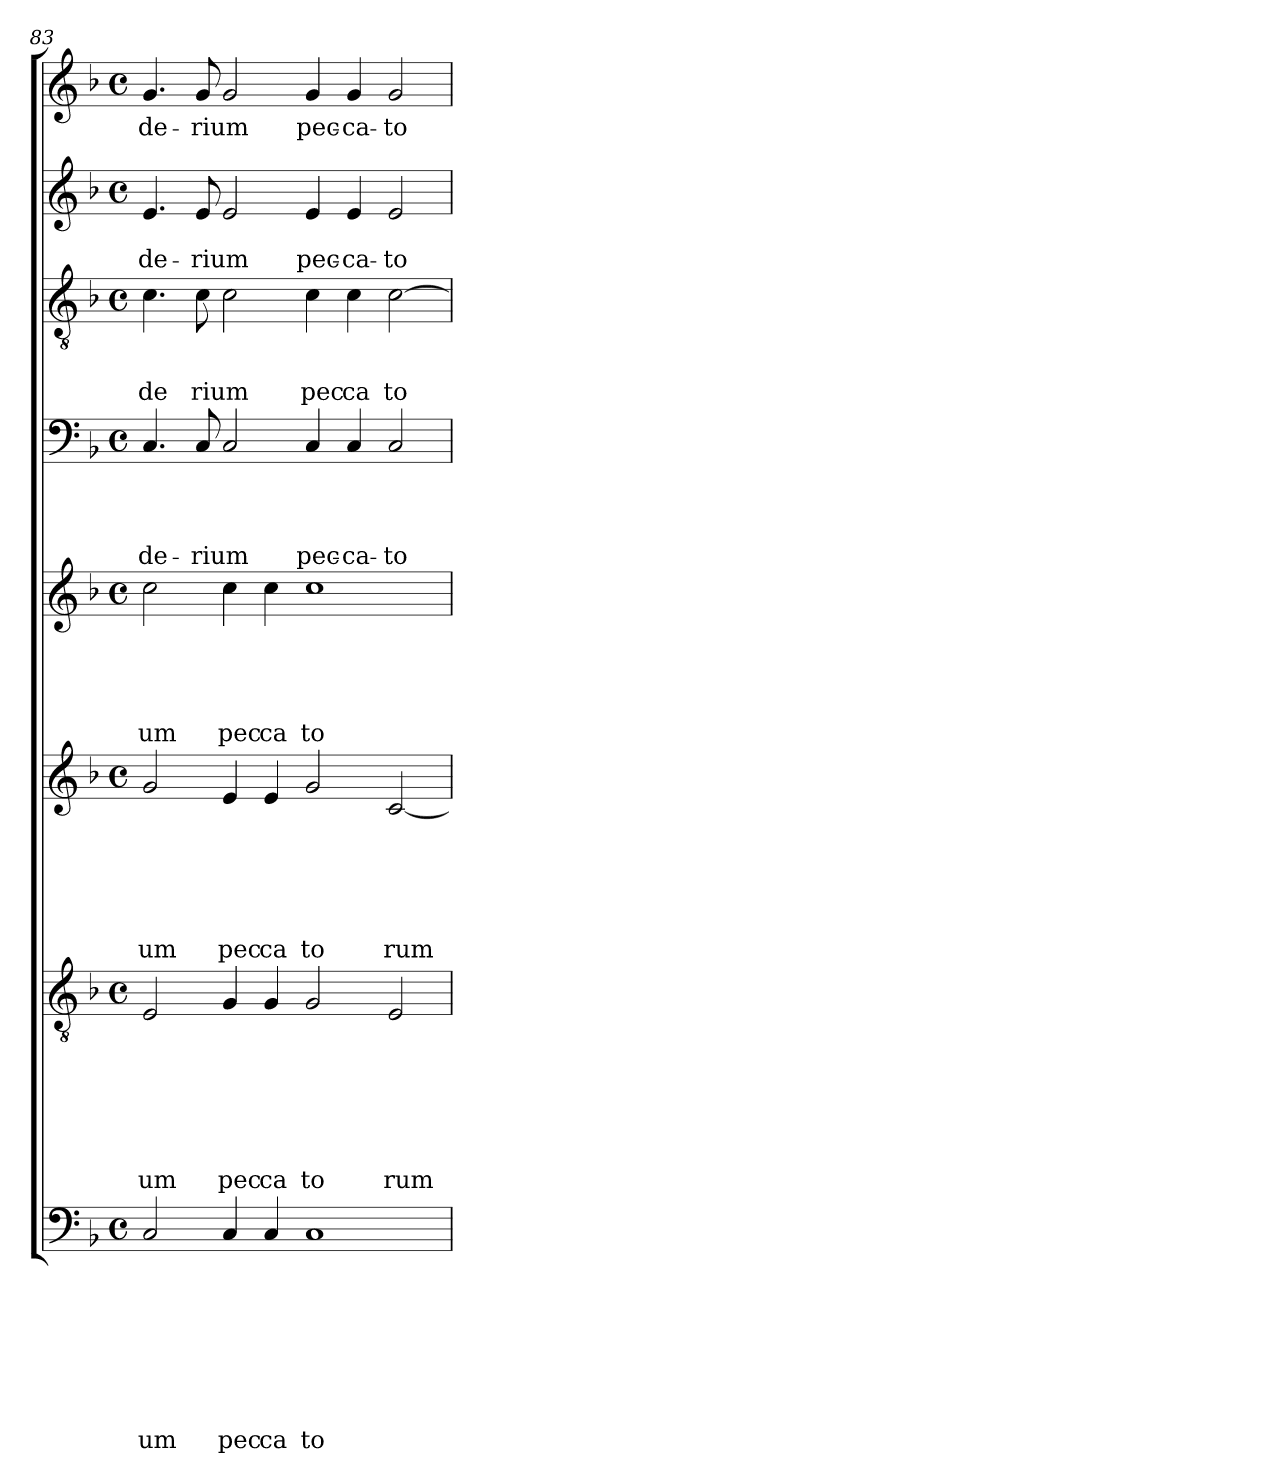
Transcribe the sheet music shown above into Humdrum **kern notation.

**kern	**text	**text	**text	**text	**text	**text	**text	**text	**kern	**text	**text	**text	**text	**text	**text	**text	**kern	**text	**text	**text	**text	**text	**text	**kern	**text	**text	**text	**text	**text	**kern	**text	**text	**text	**text	**kern	**text	**text	**text	**kern	**text	**text	**kern	**text
*part8	*part8	*part8	*part8	*part8	*part8	*part8	*part8	*part8	*part7	*part7	*part7	*part7	*part7	*part7	*part7	*part7	*part6	*part6	*part6	*part6	*part6	*part6	*part6	*part5	*part5	*part5	*part5	*part5	*part5	*part4	*part4	*part4	*part4	*part4	*part3	*part3	*part3	*part3	*part2	*part2	*part2	*part1	*part1
*staff8	*staff8	*staff8	*staff8	*staff8	*staff8	*staff8	*staff8	*staff8	*staff7	*staff7	*staff7	*staff7	*staff7	*staff7	*staff7	*staff7	*staff6	*staff6	*staff6	*staff6	*staff6	*staff6	*staff6	*staff5	*staff5	*staff5	*staff5	*staff5	*staff5	*staff4	*staff4	*staff4	*staff4	*staff4	*staff3	*staff3	*staff3	*staff3	*staff2	*staff2	*staff2	*staff1	*staff1
*clefF4	*	*	*	*	*	*	*	*	*clefGv2	*	*	*	*	*	*	*	*clefG2	*	*	*	*	*	*	*clefG2	*	*	*	*	*	*clefF4	*	*	*	*	*clefGv2	*	*	*	*clefG2	*	*	*clefG2	*
*k[b-]	*	*	*	*	*	*	*	*	*k[b-]	*	*	*	*	*	*	*	*k[b-]	*	*	*	*	*	*	*k[b-]	*	*	*	*	*	*k[b-]	*	*	*	*	*k[b-]	*	*	*	*k[b-]	*	*	*k[b-]	*
*F:	*	*	*	*	*	*	*	*	*F:	*	*	*	*	*	*	*	*F:	*	*	*	*	*	*	*F:	*	*	*	*	*	*F:	*	*	*	*	*F:	*	*	*	*F:	*	*	*F:	*
*M4/4	*	*	*	*	*	*	*	*	*M4/4	*	*	*	*	*	*	*	*M4/4	*	*	*	*	*	*	*M4/4	*	*	*	*	*	*M4/4	*	*	*	*	*M4/4	*	*	*	*M4/4	*	*	*M4/4	*
*met(c)	*	*	*	*	*	*	*	*	*met(c)	*	*	*	*	*	*	*	*met(c)	*	*	*	*	*	*	*met(c)	*	*	*	*	*	*met(c)	*	*	*	*	*met(c)	*	*	*	*met(c)	*	*	*met(c)	*
=83	=83	=83	=83	=83	=83	=83	=83	=83	=83	=83	=83	=83	=83	=83	=83	=83	=83	=83	=83	=83	=83	=83	=83	=83	=83	=83	=83	=83	=83	=83	=83	=83	=83	=83	=83	=83	=83	=83	=83	=83	=83	=83	=83
!	!	!	!	!	!	!	!	!LO:LY:b	!	!	!	!	!	!	!	!LO:LY:b	!	!	!	!	!	!	!LO:LY:b	!	!	!	!	!	!LO:LY:b	!	!	!	!	!LO:LY:b	!	!	!	!LO:LY:b	!	!	!LO:LY:b	!	!LO:LY:b
2C/	.	.	.	.	.	.	.	um	2E/	.	.	.	.	.	.	um	2g/	.	.	.	.	.	um	2cc\	.	.	.	.	um	4.C/	.	.	.	-de-	4.c\	.	.	de	4.e/	.	-de-	4.g/	-de-
!	!	!	!	!	!	!	!	!	!	!	!	!	!	!	!	!	!	!	!	!	!	!	!	!	!	!	!	!	!	!	!	!	!	!LO:LY:b	!	!	!	!LO:LY:b	!	!	!LO:LY:b	!	!LO:LY:b
.	.	.	.	.	.	.	.	.	.	.	.	.	.	.	.	.	.	.	.	.	.	.	.	.	.	.	.	.	.	8C/	.	.	.	-rium	8c\	.	.	rium	8e/	.	-rium	8g/	-rium
!	!	!	!	!	!	!	!	!LO:LY:b	!	!	!	!	!	!	!	!LO:LY:b	!	!	!	!	!	!	!LO:LY:b	!	!	!	!	!	!LO:LY:b	!	!	!	!	!	!	!	!	!	!	!	!	!	!
4C/	.	.	.	.	.	.	.	pec	4G/	.	.	.	.	.	.	pec	4e/	.	.	.	.	.	pec	4cc\	.	.	.	.	pec	2C/	.	.	.	.	2c\	.	.	.	2e/	.	.	2g/	.
!	!	!	!	!	!	!	!	!LO:LY:b	!	!	!	!	!	!	!	!LO:LY:b	!	!	!	!	!	!	!LO:LY:b	!	!	!	!	!	!LO:LY:b	!	!	!	!	!	!	!	!	!	!	!	!	!	!
4C/	.	.	.	.	.	.	.	ca	4G/	.	.	.	.	.	.	ca	4e/	.	.	.	.	.	ca	4cc\	.	.	.	.	ca	.	.	.	.	.	.	.	.	.	.	.	.	.	.
!	!	!	!	!	!	!	!	!LO:LY:b	!	!	!	!	!	!	!	!LO:LY:b	!	!	!	!	!	!	!LO:LY:b	!	!	!	!	!	!LO:LY:b	!	!	!	!	!LO:LY:b	!	!	!	!LO:LY:b	!	!	!LO:LY:b	!	!LO:LY:b
1C	.	.	.	.	.	.	.	to	2G/	.	.	.	.	.	.	to	2g/	.	.	.	.	.	to	1cc	.	.	.	.	to	4C/	.	.	.	pec-	4c\	.	.	pec	4e/	.	pec-	4g/	pec-
!	!	!	!	!	!	!	!	!	!	!	!	!	!	!	!	!	!	!	!	!	!	!	!	!	!	!	!	!	!	!	!	!	!	!LO:LY:b	!	!	!	!LO:LY:b	!	!	!LO:LY:b	!	!LO:LY:b
.	.	.	.	.	.	.	.	.	.	.	.	.	.	.	.	.	.	.	.	.	.	.	.	.	.	.	.	.	.	4C/	.	.	.	-ca-	4c\	.	.	ca	4e/	.	-ca-	4g/	-ca-
!	!	!	!	!	!	!	!	!	!	!	!	!	!	!	!	!LO:LY:b	!	!	!	!	!	!	!LO:LY:b	!	!	!	!	!	!	!	!	!	!	!LO:LY:b	!	!	!	!LO:LY:b	!	!	!LO:LY:b	!	!LO:LY:b
.	.	.	.	.	.	.	.	.	2E/	.	.	.	.	.	.	rum	[<2c/	.	.	.	.	.	rum	.	.	.	.	.	.	2C/	.	.	.	-to-	[>2c\	.	.	to	2e/	.	-to-	2g/	-to-
=	=	=	=	=	=	=	=	=	=	=	=	=	=	=	=	=	=	=	=	=	=	=	=	=	=	=	=	=	=	=	=	=	=	=	=	=	=	=	=	=	=	=	=
*-	*-	*-	*-	*-	*-	*-	*-	*-	*-	*-	*-	*-	*-	*-	*-	*-	*-	*-	*-	*-	*-	*-	*-	*-	*-	*-	*-	*-	*-	*-	*-	*-	*-	*-	*-	*-	*-	*-	*-	*-	*-	*-	*-
